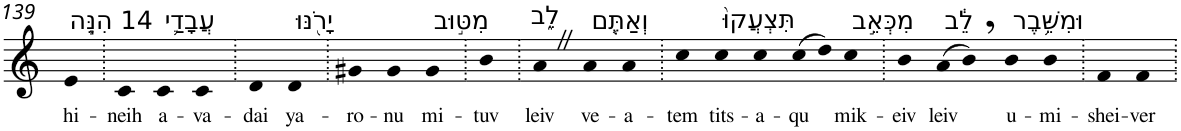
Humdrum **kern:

**kern	**text
*part1	*part1
*staff1	*staff1
*I"Piano	*
*I'Pno	*
!!LO:PB:g=z
*clefG2	*
*k[]	*
=139	=139
!LO:TX:a:t=14 הִנֵּ֧ה	!
!	!LO:LY:b
4e	hi-
=140.	=140.
!	!LO:LY:b
4c	-neih
!LO:TX:a:t=עֲבָדַ֛י	!
!	!LO:LY:b
4c	a-
!	!LO:LY:b
4c	-va-
=141.	=141.
!	!LO:LY:b
4d	-dai
!LO:TX:a:t=יָרֹ֖נּוּ	!
!	!LO:LY:b
4d	ya-
=142.	=142.
!	!LO:LY:b
4g#X	-ro-
!	!LO:LY:b
4g#	-nu
!LO:TX:a:t=מִטּ֣וּב	!
!	!LO:LY:b
4g#	mi-
=143.	=143.
!	!LO:LY:b
4b	-tuv
=144.	=144.
!LO:TX:a:t=לֵ֑ב	!
!	!LO:LY:b
4aZ	leiv
!LO:TX:a:t=וְאַתֶּ֤ם	!
!	!LO:LY:b
4a	ve-
!	!LO:LY:b
4a	-a-
=145.	=145.
!	!LO:LY:b
4cc	-tem
!LO:TX:a:t=תִּצְעֲקוּ֙	!
!	!LO:LY:b
4cc	tits-
!	!LO:LY:b
4cc	-a-
!	!LO:LY:b
(8cc	-qu
8dd)	.
!LO:TX:a:t=מִכְּאֵ֣ב	!
!	!LO:LY:b
4cc	mik-
=146.	=146.
!	!LO:LY:b
4b	-eiv
!LO:TX:a:t=לֵ֔ב	!
!	!LO:LY:b
(8a	leiv
8b,)	.
!LO:TX:a:t=וּמִשֵּׁ֥בֶר	!
!	!LO:LY:b
4b	u-
!	!LO:LY:b
4b	-mi-
=147.	=147.
!	!LO:LY:b
4f	-shei-
!	!LO:LY:b
4f	-ver
=.	=.
*-	*-
